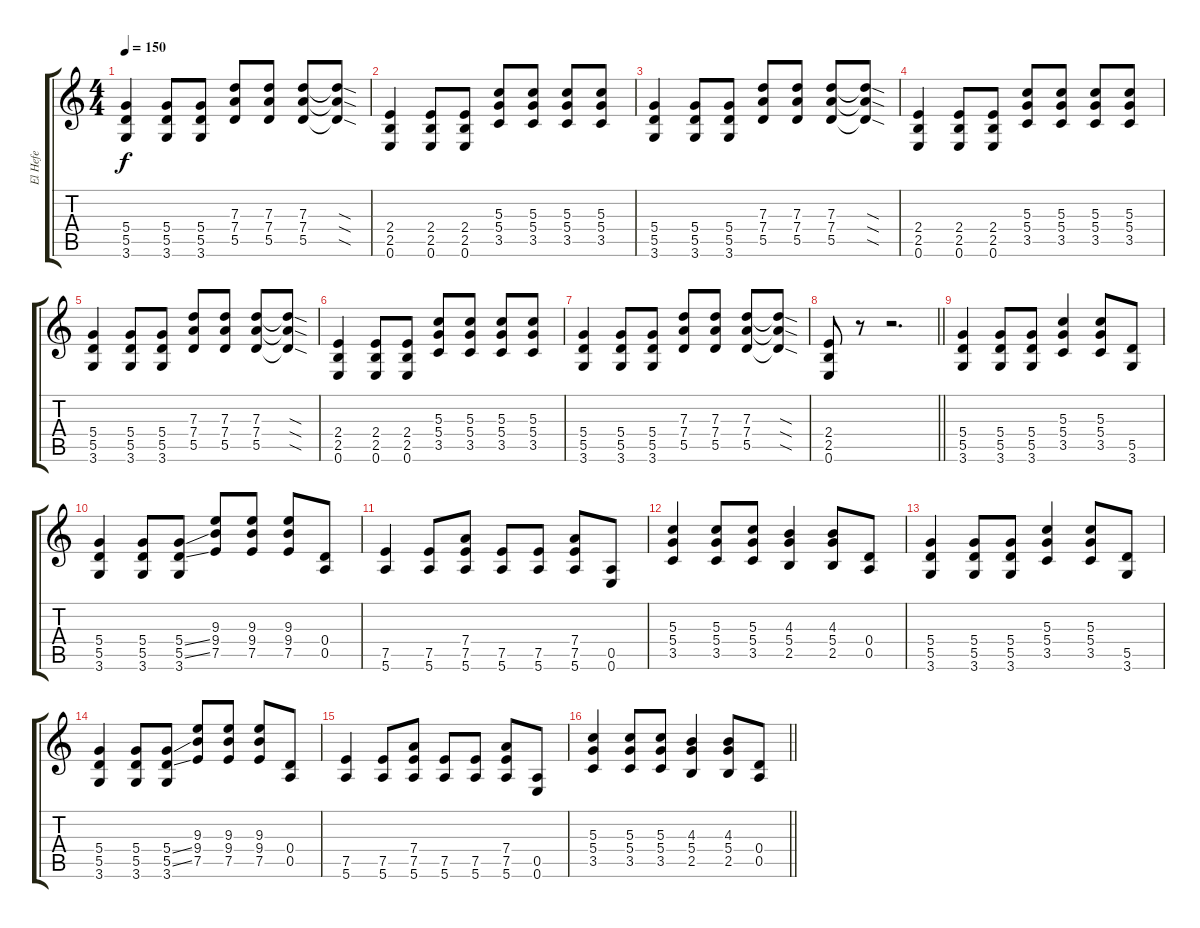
\track ("El Hefe" "El Hefe") {instrument distortionguitar}
\staff {score tabs}
\tuning (E4 B3 G3 D3 A2 E2) {hide}
\ts (4 4)
\section ("" "")
\tempo 150
\clef g2
\ks c
(5.4 5.5 3.6).4{dy f} (5.4 5.5 3.6).8 (5.4 5.5 3.6).8 (7.3 7.4 5.5).8 (7.3 7.4 5.5).8 (7.3 7.4 5.5).8 (7.3{sod t} 7.4{sod t} 5.5{sod t}).8 |
(2.4 2.5 0.6).4 (2.4 2.5 0.6).8 (2.4 2.5 0.6).8 (5.3 5.4 3.5).8 (5.3 5.4 3.5).8 (5.3 5.4 3.5).8 (5.3 5.4 3.5).8 |
(5.4 5.5 3.6).4 (5.4 5.5 3.6).8 (5.4 5.5 3.6).8 (7.3 7.4 5.5).8 (7.3 7.4 5.5).8 (7.3 7.4 5.5).8 (7.3{sod t} 7.4{sod t} 5.5{sod t}).8 |
(2.4 2.5 0.6).4 (2.4 2.5 0.6).8 (2.4 2.5 0.6).8 (5.3 5.4 3.5).8 (5.3 5.4 3.5).8 (5.3 5.4 3.5).8 (5.3 5.4 3.5).8 |
(5.4 5.5 3.6).4 (5.4 5.5 3.6).8 (5.4 5.5 3.6).8 (7.3 7.4 5.5).8 (7.3 7.4 5.5).8 (7.3 7.4 5.5).8 (7.3{sod t} 7.4{sod t} 5.5{sod t}).8 |
(2.4 2.5 0.6).4 (2.4 2.5 0.6).8 (2.4 2.5 0.6).8 (5.3 5.4 3.5).8 (5.3 5.4 3.5).8 (5.3 5.4 3.5).8 (5.3 5.4 3.5).8 |
(5.4 5.5 3.6).4 (5.4 5.5 3.6).8 (5.4 5.5 3.6).8 (7.3 7.4 5.5).8 (7.3 7.4 5.5).8 (7.3 7.4 5.5).8 (7.3{sod t} 7.4{sod t} 5.5{sod t}).8 |
\barLineRight lightlight
(2.4 2.5 0.6).8 r.8 r.2{d} |
\section ("" "")
(5.4 5.5 3.6).4 (5.4 5.5 3.6).8 (5.4 5.5 3.6).8 (5.3 5.4 3.5).4 (5.3 5.4 3.5).8 (5.5 3.6).8 |
(5.4 5.5 3.6).4 (5.4 5.5 3.6).8 (5.4{ss} 5.5{ss} 3.6).8 (9.3 9.4 7.5).8 (9.3 9.4 7.5).8 (9.3 9.4 7.5).8 (0.4 0.5).8 |
(7.5 5.6).4 (7.5 5.6).8 (7.4 7.5 5.6).8 (7.5 5.6).8 (7.5 5.6).8 (7.4 7.5 5.6).8 (0.5 0.6).8 |
(5.3 5.4 3.5).4 (5.3 5.4 3.5).8 (5.3 5.4 3.5).8 (4.3 5.4 2.5).4 (4.3 5.4 2.5).8 (0.4 0.5).8 |
(5.4 5.5 3.6).4 (5.4 5.5 3.6).8 (5.4 5.5 3.6).8 (5.3 5.4 3.5).4 (5.3 5.4 3.5).8 (5.5 3.6).8 |
(5.4 5.5 3.6).4 (5.4 5.5 3.6).8 (5.4{ss} 5.5{ss} 3.6).8 (9.3 9.4 7.5).8 (9.3 9.4 7.5).8 (9.3 9.4 7.5).8 (0.4 0.5).8 |
(7.5 5.6).4 (7.5 5.6).8 (7.4 7.5 5.6).8 (7.5 5.6).8 (7.5 5.6).8 (7.4 7.5 5.6).8 (0.5 0.6).8 |
\barLineRight lightlight
(5.3 5.4 3.5).4 (5.3 5.4 3.5).8 (5.3 5.4 3.5).8 (4.3 5.4 2.5).4 (4.3 5.4 2.5).8 (0.4 0.5).8
